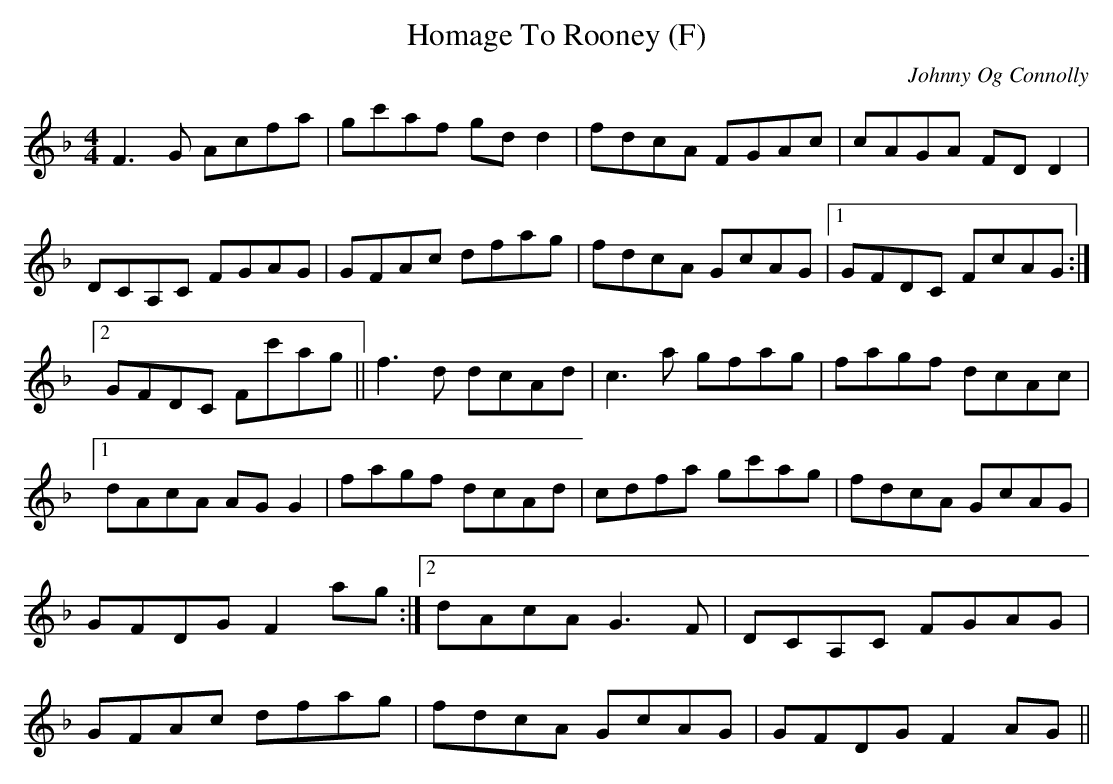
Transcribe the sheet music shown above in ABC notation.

X:1
T:Homage To Rooney (F)
C:Johnny Og Connolly
M:4/4
L:1/8
K:F
F3G Acfa|gc'af gdd2|fdcA FGAc|cAGA FDD2|\
DCA,C FGAG|GFAc dfag|fdcA GcAG|1 GFDC FcAG:|2 GFDC Fc'ag||\
f3d dcAd|c3a gfag|fagf dcAc|1 dAcA AGG2|\
fagf dcAd|cdfa gc'ag|fdcA GcAG|GFDG F2ag:|2 dAcA G3F|\
DCA,C FGAG|GFAc dfag|fdcA GcAG|GFDG F2AG||
